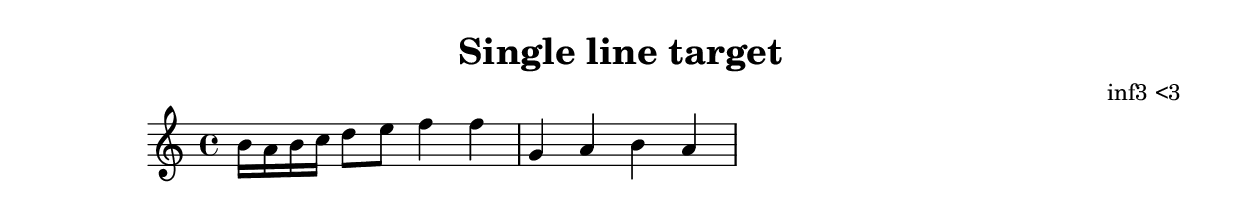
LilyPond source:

\version "2.18.2"

\header {
  title = "Single line target"
  composer = "inf3 <3"
}


global= {
  \key c \major
  \time 4/4
}

violinSolo= \new Voice \relative a' {
  \clef violin
  b16 a b c d8 e f4 f
  g, a b a
}

\score {
  \new Staff << \global \violinSolo >>
  \layout { }
  \midi {}
}
